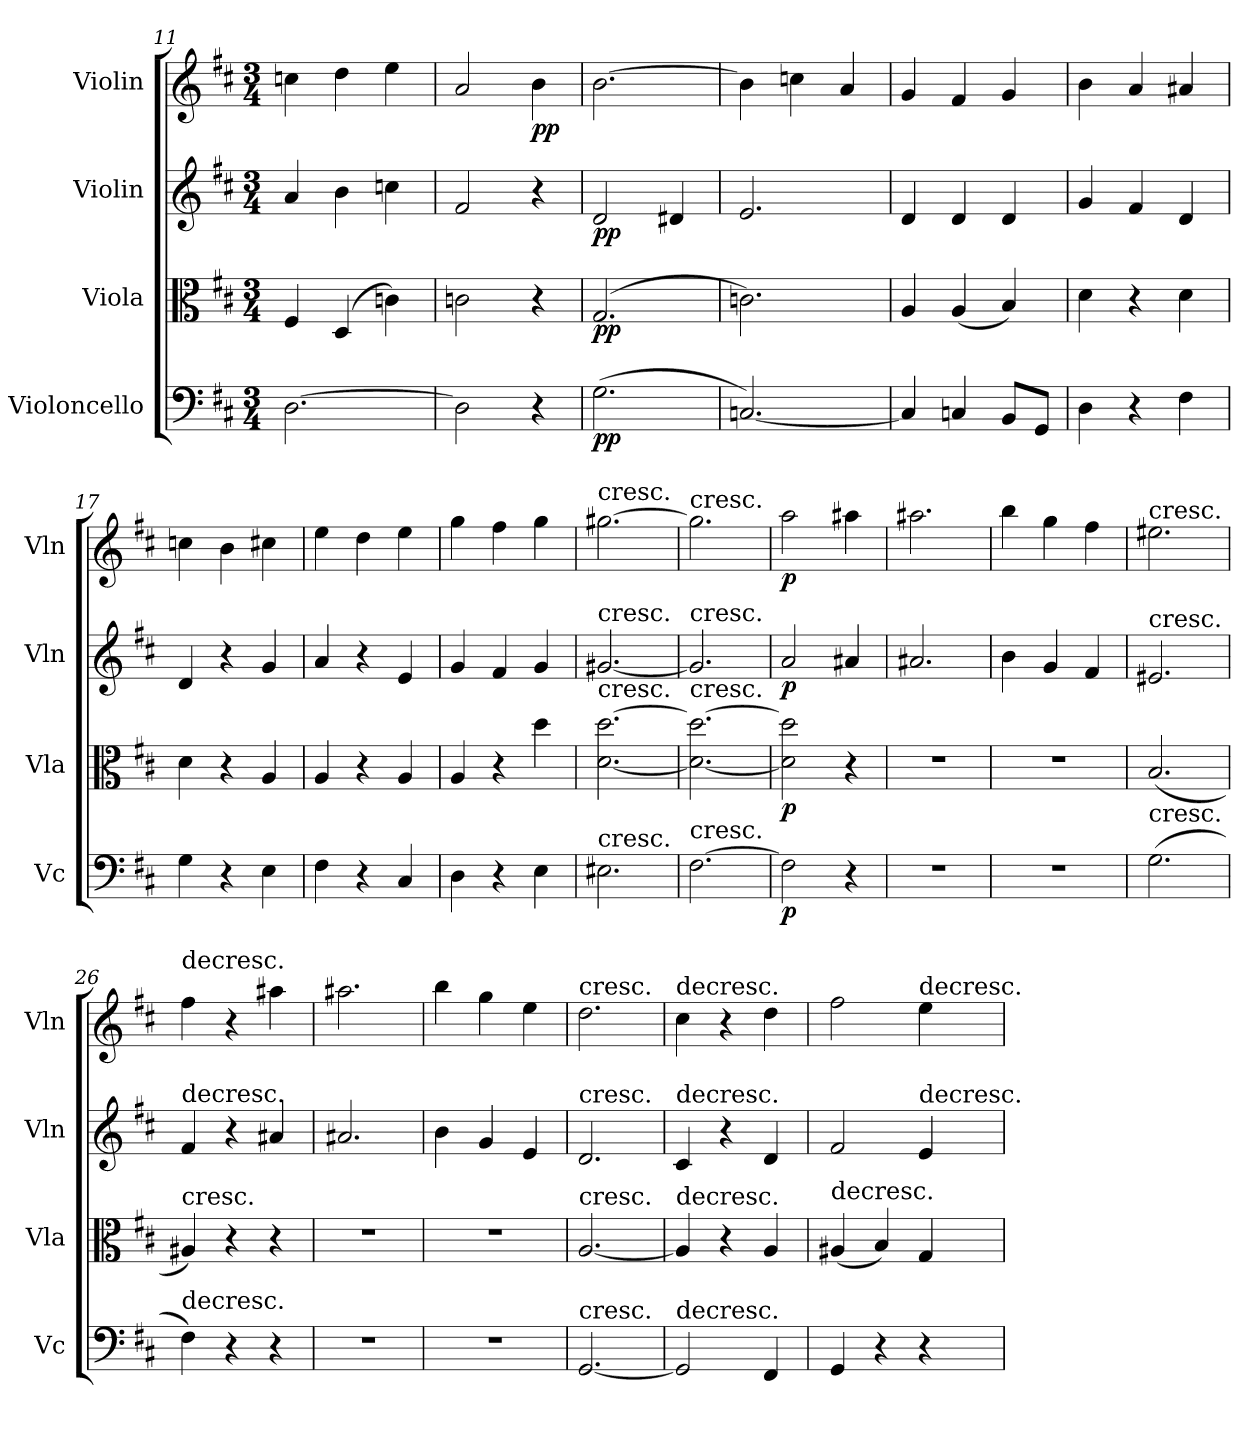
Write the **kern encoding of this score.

**kern	**dynam	**kern	**dynam	**kern	**dynam	**kern	**dynam
*part4	*part4	*part3	*part3	*part2	*part2	*part1	*part1
*staff4	*staff4	*staff3	*staff3	*staff2	*staff2	*staff1	*staff1
*I"Violoncello	*	*I"Viola	*	*I"Violin	*	*I"Violin	*
*I'Vc	*	*I'Vla	*	*I'Vln	*	*I'Vln	*
*clefF4	*	*clefC3	*	*clefG2	*	*clefG2	*
*k[f#c#]	*	*k[f#c#]	*	*k[f#c#]	*	*k[f#c#]	*
*D:	*	*D:	*	*D:	*	*D:	*
*M3/4	*	*M3/4	*	*M3/4	*	*M3/4	*
=11	=11	=11	=11	=11	=11	=11	=11
[2.D\	.	4F#/	.	4a/	.	4ccn\	.
.	.	(4D/	.	4b\	.	4dd\	.
.	.	4cn\)	.	4ccn\	.	4ee\	.
=12	=12	=12	=12	=12	=12	=12	=12
2D\]	.	2cn\	.	2f#/	.	2a/	.
4r	.	4r	.	4r	.	4b\	pp
=13	=13	=13	=13	=13	=13	=13	=13
(2.G\	pp	(2.G/	pp	2d/	pp	[2.b\	.
.	.	.	.	4d#X/	.	.	.
=14	=14	=14	=14	=14	=14	=14	=14
[2.Cn/)	.	2.cn\)	.	2.e/	.	4b\]	.
.	.	.	.	.	.	4ccn\	.
.	.	.	.	.	.	4a/	.
=15	=15	=15	=15	=15	=15	=15	=15
4C/]	.	4A/	.	4d/	.	4g/	.
4Cn/	.	(4A/	.	4d/	.	4f#/	.
8BB/L	.	4B/)	.	4d/	.	4g/	.
8GG/J	.	.	.	.	.	.	.
=16	=16	=16	=16	=16	=16	=16	=16
4D\	.	4d\	.	4g/	.	4b\	.
4r	.	4r	.	4f#/	.	4a/	.
4F#\	.	4d\	.	4d/	.	4a#X/	.
=17	=17	=17	=17	=17	=17	=17	=17
4G\	.	4d\	.	4d/	.	4ccn\	.
4r	.	4r	.	4r	.	4b\	.
4E\	.	4A/	.	4g/	.	4cc#X\	.
=18	=18	=18	=18	=18	=18	=18	=18
4F#\	.	4A/	.	4a/	.	4ee\	.
4r	.	4r	.	4r	.	4dd\	.
4C#/	.	4A/	.	4e/	.	4ee\	.
=19	=19	=19	=19	=19	=19	=19	=19
4D\	.	4A/	.	4g/	.	4gg\	.
4r	.	4r	.	4f#/	.	4ff#\	.
4E\	.	4dd\	.	4g/	.	4gg\	.
=20	=20	=20	=20	=20	=20	=20	=20
!	!	!	!	!	!	!LO:TX:t=cresc.	!
!	!	!	!	!LO:TX:t=cresc.	!	!	!
!	!	!LO:TX:t=cresc.	!	!	!	!	!
!LO:TX:t=cresc.	!	!	!	!	!	!	!
2.E#X\	.	[2.d\ [2.dd\	.	[2.g#X/	.	[2.gg#X\	.
=21	=21	=21	=21	=21	=21	=21	=21
!	!	!	!	!	!	!LO:TX:t=cresc.	!
!	!	!	!	!LO:TX:t=cresc.	!	!	!
!	!	!LO:TX:t=cresc.	!	!	!	!	!
!LO:TX:t=cresc.	!	!	!	!	!	!	!
[2.F#\	.	2.d_\ 2.dd_\	.	2.g#/]	.	2.gg#\]	.
=22	=22	=22	=22	=22	=22	=22	=22
2F#\]	p	2d]\ 2dd]\	p	2a/	p	2aa\	p
4r	.	4r	.	4a#X/	.	4aa#X\	.
=23	=23	=23	=23	=23	=23	=23	=23
2.r	.	2.r	.	2.a#X/	.	2.aa#X\	.
=24	=24	=24	=24	=24	=24	=24	=24
2.r	.	2.r	.	4b\	.	4bb\	.
.	.	.	.	4g/	.	4gg\	.
.	.	.	.	4f#/	.	4ff#\	.
=25	=25	=25	=25	=25	=25	=25	=25
!	!	!	!	!	!	!LO:TX:t=cresc.	!
!	!	!	!	!LO:TX:t=cresc.	!	!	!
!LO:TX:t=cresc.	!	!	!	!	!	!	!
(2.G\	.	(2.B/	.	2.e#X/	.	2.ee#X\	.
=26	=26	=26	=26	=26	=26	=26	=26
!	!	!	!	!	!	!LO:TX:t=decresc.	!
!	!	!	!	!LO:TX:t=decresc.	!	!	!
!	!	!LO:TX:t=cresc.	!	!	!	!	!
!LO:TX:t=decresc.	!	!	!	!	!	!	!
4F#\)	.	4A#X/)	.	4f#/	.	4ff#\	.
4r	.	4r	.	4r	.	4r	.
4r	.	4r	.	4a#X/	.	4aa#X\	.
=27	=27	=27	=27	=27	=27	=27	=27
2.r	.	2.r	.	2.a#X/	.	2.aa#X\	.
=28	=28	=28	=28	=28	=28	=28	=28
2.r	.	2.r	.	4b\	.	4bb\	.
.	.	.	.	4g/	.	4gg\	.
.	.	.	.	4e/	.	4ee\	.
=29	=29	=29	=29	=29	=29	=29	=29
!	!	!	!	!	!	!LO:TX:t=cresc.	!
!	!	!	!	!LO:TX:t=cresc.	!	!	!
!	!	!LO:TX:t=cresc.	!	!	!	!	!
!LO:TX:t=cresc.	!	!	!	!	!	!	!
[2.GG/	.	[2.A/	.	2.d/	.	2.dd\	.
=30	=30	=30	=30	=30	=30	=30	=30
!	!	!	!	!	!	!LO:TX:t=decresc.	!
!	!	!	!	!LO:TX:t=decresc.	!	!	!
!	!	!LO:TX:t=decresc.	!	!	!	!	!
!LO:TX:t=decresc.	!	!	!	!	!	!	!
2GG/]	.	4A/]	.	4c#/	.	4cc#\	.
.	.	4r	.	4r	.	4r	.
4FF#/	.	4A/	.	4d/	.	4dd\	.
=31	=31	=31	=31	=31	=31	=31	=31
!	!	!LO:TX:t=decresc.	!	!	!	!	!
4GG/	.	(4A#X/	.	2f#/	.	2ff#\	.
4r	.	4B/)	.	.	.	.	.
!	!	!	!	!	!	!LO:TX:t=decresc.	!
!	!	!	!	!LO:TX:t=decresc.	!	!	!
4r	.	4G/	.	4e/	.	4ee\	.
=	=	=	=	=	=	=	=
*-	*-	*-	*-	*-	*-	*-	*-
